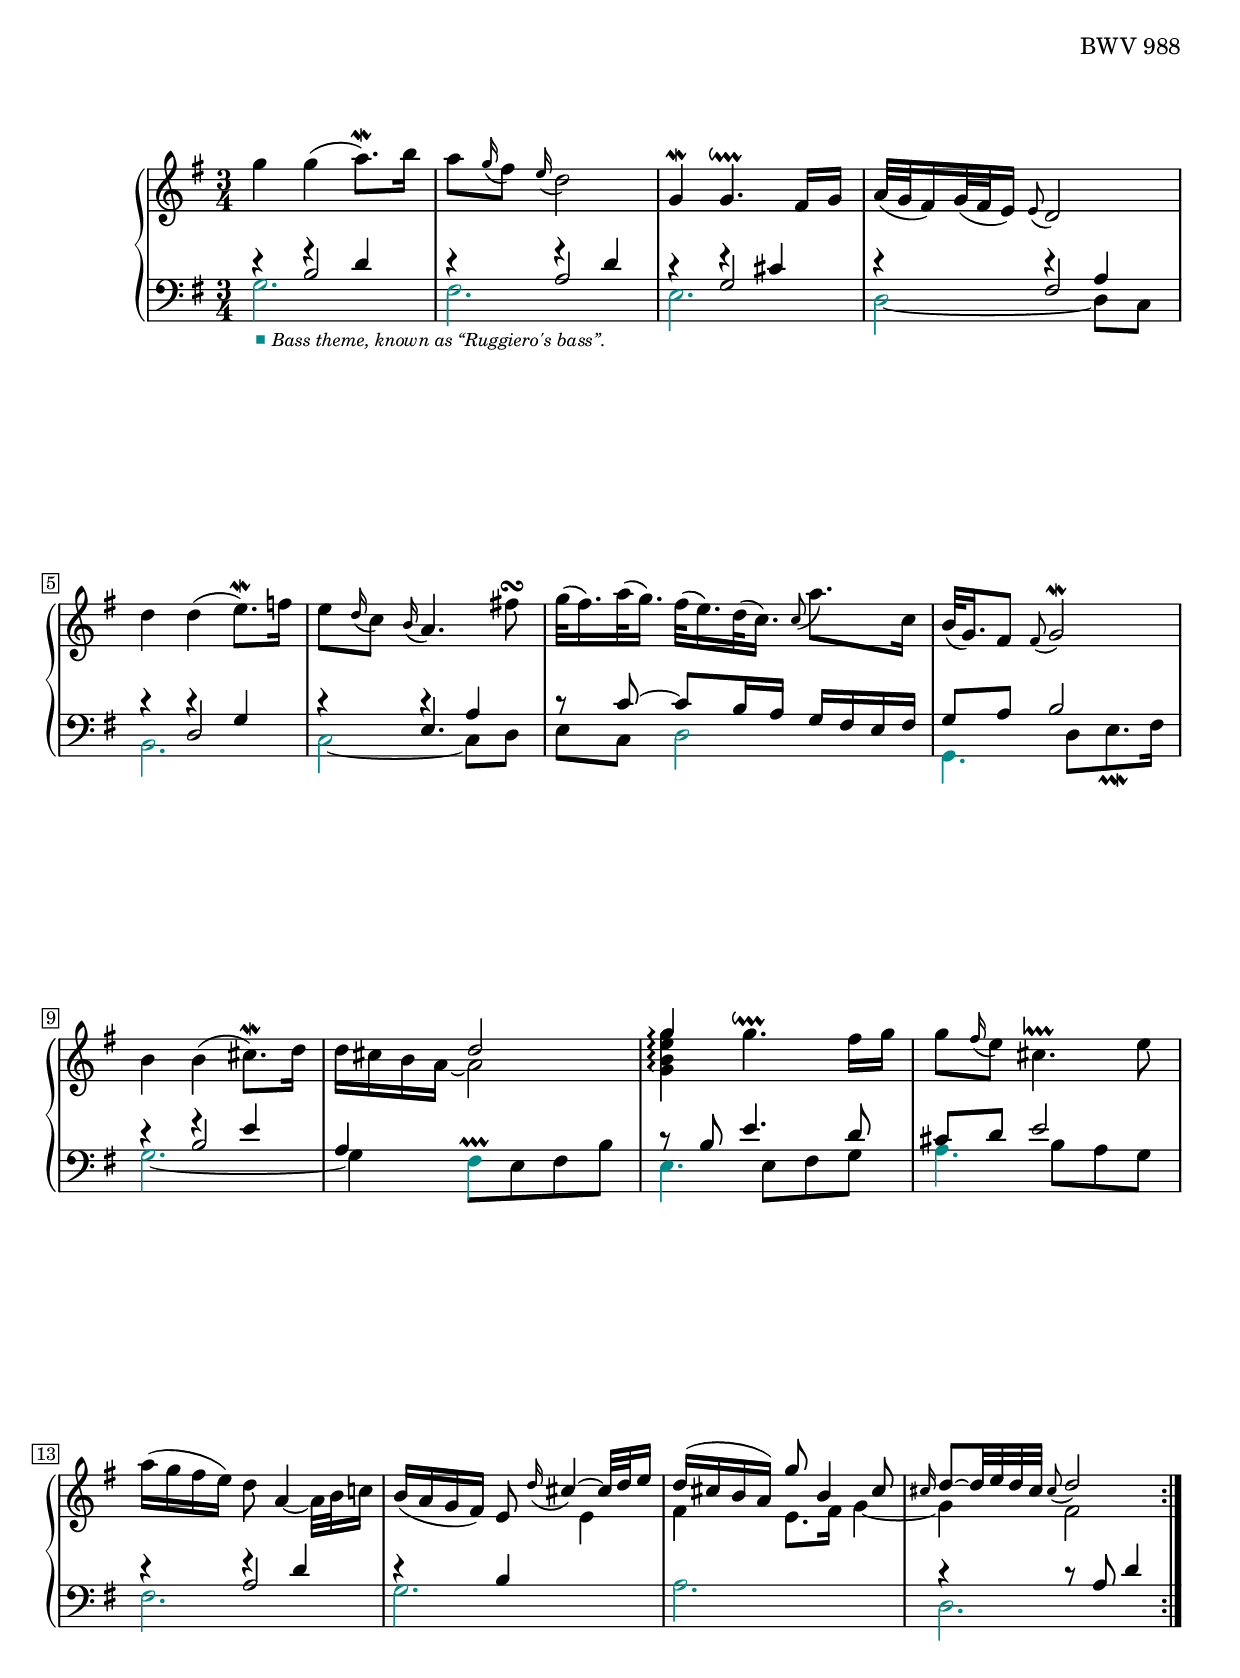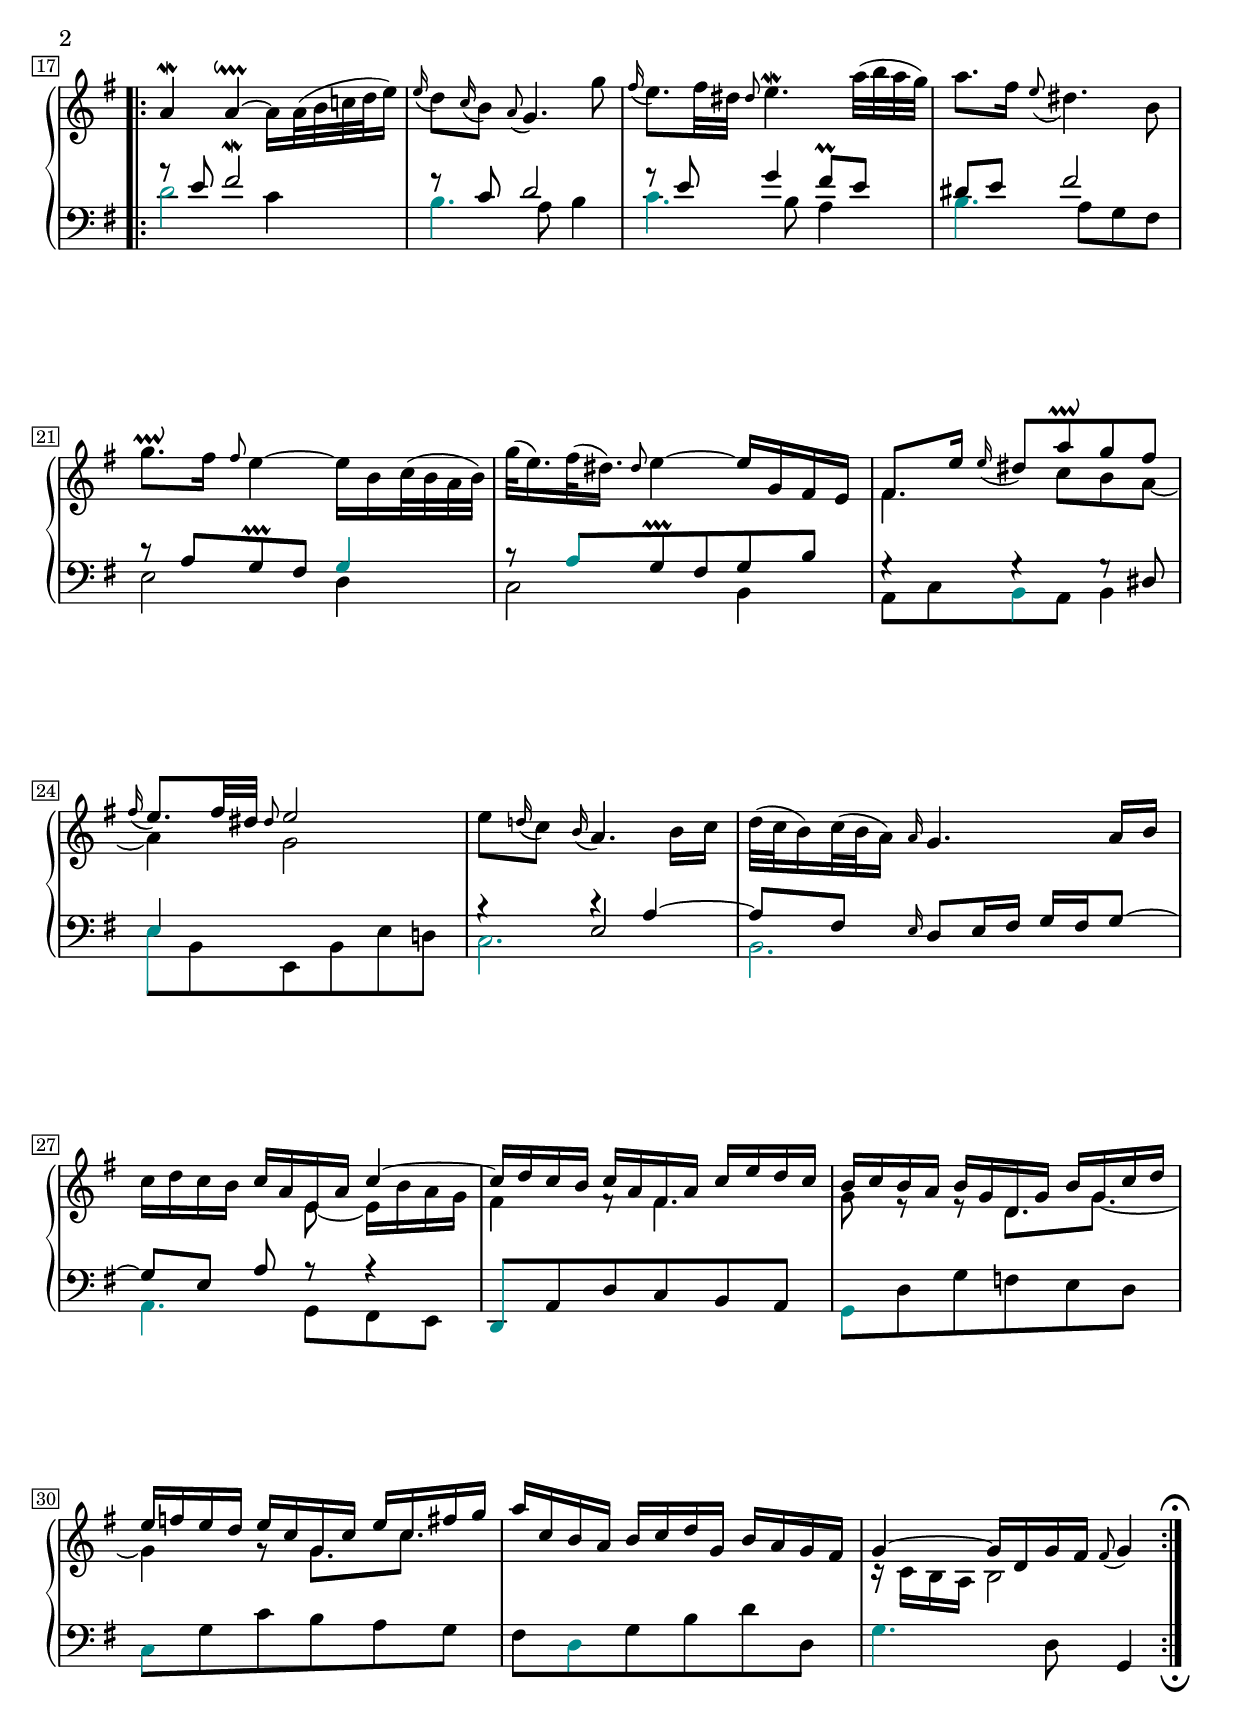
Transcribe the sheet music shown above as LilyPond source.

Global = {
  \key g \major
  \time 3/4
  \include "../global.ly"
}

\include "../macros.ly"

staffLower = \change Staff = "lower"
staffUpper = \change Staff = "upper"

Sopran = \context Voice = "one" \relative c'' {
  \override MultiMeasureRest.staff-position = #0
  \override Rest.staff-position = #0
  \stemNeutral\slurNeutral\tieNeutral
  \label #'Aria
  \repeat volta 2 {
  %1
  | g'4 g( a8.\mordent) b16
  | a8 \appoggiatura g16 fis8 \appoggiatura e16 d2
  | g,4\mordent g4.\downprall fis16 g
  | a32[( g fis16) g32( fis e16)] \appoggiatura e8 d2
  %5
  | d'4 d( e8.\mordent) f16
  | e8 \appoggiatura d16 c8 \appoggiatura b16 a4. fis'8\turn
  | g32[( fis16.) a32( g16.)] fis32[( e16.) d32( c16.)] \appoggiatura c8 a'8. c,16
  | b32[( g16.) fis8] \appoggiatura fis g2\mordent
  | b4 b( cis8.\mordent) d16
  %10
  | d16 cis b a \stemUp d2
  | g4 \stemNeutral g4.\downprall fis16 g
  | g8 \appoggiatura fis16 e8 cis4.\lineprall e8
  | a16( g fis e) d8 a4_~ a32 b c16
  | b( a g fis) e8 \appoggiatura d'16 \stemUp\tieUp cis4~ cis32 d e16
  %15
  | d16^( cis b a) g'8 b,4 cis8
  | \grace cis16 d8^~[ d32 e d cis] \appoggiatura cis8 d2
  }
  \break
  \repeat volta 2 {
  | \stemNeutral\tieUp
    a4\mordent a4~\downprall a16[ a32( b c d e16)]
  | \appoggiatura e16 d8 \appoggiatura c16 b8 \appoggiatura a8 g4. g'8
  | \appoggiatura fis16 e8. fis32 dis \grace dis8 e4.\mordent a32( b a g)
  %20
  | a8. fis16 \appoggiatura e8 dis4. b8
  | g'8. \prallup fis16 \stemUp \grace fis8 \stemNeutral e4^~ e16[ b16 c32( b a b)]
  | g'32[( e16.) fis32( dis16.)] \stemUp \grace dis8 \stemNeutral e4^~ e16 g, fis e
  | \stemUp fis8. e'16 \appoggiatura e16 dis8 a' \prallup g fis
  | \appoggiatura fis16 e8. fis32 dis \grace dis8 e2
  %25
  | \stemNeutral e8 \appoggiatura d16 c8 \appoggiatura b16 a4. b16[ c]
  | d32[( c b16) c32( b a16)] \grace a16 g4. a16 b
  | c16 d c b c a e a \stemUp c4^~
  | c16 d c b c a fis a c e d c
  | b c b a b g d g b g c d
  %30
  | e f e d e c g c e c fis g
  | a c, b a b c d g, b a g fis
  | g4^~ g16 d g fis \appoggiatura fis8 g4
    \override Score.TextMark.self-alignment-X = #CENTER
    \textEndMark \markup { \musicglyph "scripts.ufermata" }
  }
  \fine
}

Alto = \context Voice = "two" \relative c' {
  \voiceTwo
  \override MultiMeasureRest.staff-position = #0
  \override Rest.staff-position = #0
  \mergeDifferentlyDottedOn
  %1
  | \staffLower \stemUp
    \repeat unfold 2 { d4\rest f\rest d }
  | c\rest e\rest cis
  | d\rest d\rest a
  %5
  | c\rest c\rest g
  | c\rest c\rest a
  | s2.*2
  | d4\rest f\rest e
  %10
  | \staffUpper s8. \once\omit Flag \once\omit Stem \hideNotes a16~ \unHideNotes \stemDown a2
  | <g b e g>4\arpeggio s2
  | s2.
  | \staffLower \stemUp d4\rest e\rest d
  | d4\rest \staffUpper\stemDown s e
  %15
  | fis e8. fis16 g4~
  | g fis2
  | s2.*6
  %23
  | fis4. c'8 b a~
  | a4 g2
  | \staffLower\stemUp s4 e,2 \staffUpper\stemDown
  | s2.
  %27
  | s4. e'8~ e16 b' a g
  | fis4 f8\rest fis4.
  | g8 e\rest e\rest d8.[ g8.~]
  %30
  | g4 g8\rest g8.[ c8.]
  | s2.
  | c,16\rest c b a b2
}

Tenor = \context Voice = "three" \relative c' {
  \voiceThree
  \override MultiMeasureRest.staff-position = #0
  \override Rest.staff-position = #0
  %1
  | s4 b2
  | s4 a2
  | s4 g2
  | s4 \stemUp fis2
  %5
  | s4 d2
  | s4 e4. s8
  | c'8\rest c8^~ c8[ b16 a] g fis e fis
  | g8 a8 b2
  | s4 b2
  %10
  | a4 s2
  | c8\rest b e4. d8
  | cis8 d8 e2
  | s4 a,2
  | s4 b s
  %15
  | s2.
  | c4\rest c8\rest a d4
  | a'8\rest e fis2^\mordent
  | f8\rest c d2
  | g8\rest e g4 fis8^\prall e
  %20
  | dis e fis2
  | c8\rest a g^\prallprall fis \highlightTheme { g4 }
  | b8\rest \highlightTheme { \revert Beam.color a } g^\prallprall fis g b
  | g4\rest g\rest g8\rest dis
  | \highlightTheme { \unHighlightColor e4 } s2
  %25
  | b'4\rest c\rest a~
  | a8 fis \grace e16 d8[ e16 fis] g[ fis g8~]
  | g[ e] a a\rest a4\rest
}

Bass = \context Voice = "four" \relative c' {
  \voiceFour
  \override Rest.staff-position = #0
  \stemNeutral
  \repeat volta 2 {
  %1
  | \once\override Staff.TextScript.extra-offset = #'(-0.4 . -0.6)
    \stemDown \highlightTheme { g2.
      _\markup \tiny \italic {
        \line {
          \concat {
            " " \bulletTheme " Bass theme, known as " \italic "“Ruggiero's bass”."
           }
         }
       }
  | fis
  | e
  | \revert Tie.color d2_~ } d8 c
  %5
  | \highlightTheme { b2.
  | \revert Tie.color c2~ } c8 d
  | e8 c8 \highlightTheme { d2
  | g,4. } d'8[ e8.\prallmordent fis16]
  | \highlightTheme { \revert Tie.color g2._~ }
  %10
  | g4 \highlightTheme { \revert Beam.color \revert Script.color fis8^\prallprall } e fis b
  | \highlightTheme { e,4. } e8 fis g
  | \highlightTheme { a4. } b8 a g
  | \highlightTheme { fis2.
  | g
  %15
  | a
  | d, }
  }
  \repeat volta 2 {
  | \highlightTheme { d'2 } c4
  | \highlightTheme { b4. } a8 b4
  | \highlightTheme { c4. } b8 a4
  %20
  | \highlightTheme { b4. } a8 g fis
  | e2 d4
  | c2 b4
  | a8 c \highlightTheme { \revert Beam.color b } a b4
  | \highlightTheme { \revert Beam.color e8 } b e, b' e d
  %25
  | \highlightTheme { c2.
  | b
  | a4. } g8 fis e
  | \stemUp \highlightTheme { \revert Beam.color d8 } a' d c b a
  | \stemDown \highlightTheme { \revert Beam.color g8 } d' g f e d
  %30
  | \highlightTheme { \revert Beam.color c } g' c b a g
  | fis \highlightTheme { \revert Beam.color d } g b d d,
  | \highlightTheme { g4. } d8 \stemUp \once\override Script.padding = #.8 g,4
    \tweak direction #DOWN
    \textEndMark \markup { \musicglyph "scripts.dfermata" }
  }
}

forceBreaks = {
  % page 1
  \repeat unfold 3 { s2.\noBreak } s2.\break\noPageBreak
  \repeat unfold 3 { s2.\noBreak } s2.\break\noPageBreak
  \repeat unfold 3 { s2.\noBreak } s2.\break\noPageBreak
  \repeat unfold 3 { s2.\noBreak } s2.\pageBreak
  % page 2
  \repeat unfold 3 { s2.\noBreak } s2.\break\noPageBreak
  \repeat unfold 2 { s2.\noBreak } s2.%\break\noPageBreak
  \repeat unfold 2 { s2.\noBreak } s2.\break\noPageBreak
  \repeat unfold 2 { s2.\noBreak } s2.\break\noPageBreak
  \repeat unfold 2 { s2.\noBreak } s2.\pageBreak
}

\score {
  \new PianoStaff
  <<
    \accidentalStyle Score.piano
    \context Staff = "upper" <<
      \set Staff.midiInstrument = #"acoustic grand"
      \Global
      \clef treble
      \Sopran
      \Alto
    >>
    \context Staff = "lower" <<
      \set Staff.midiInstrument = #"acoustic grand"
      \Global
      \clef bass
      \Tenor
      \Bass
    >>
    \new Devnull \forceBreaks
  >>
  \header {
    composer = "Johann Sebastian Bach"
    opus = "BWV 988"
    title = \markup { \smallCaps "Aria con Variazioni" }
    subtitle = \markup { \smallCaps "Aria" }
    subsubtitle = ##f
  }
  \layout { }
  \midi { \tempo 4=50 }
}
